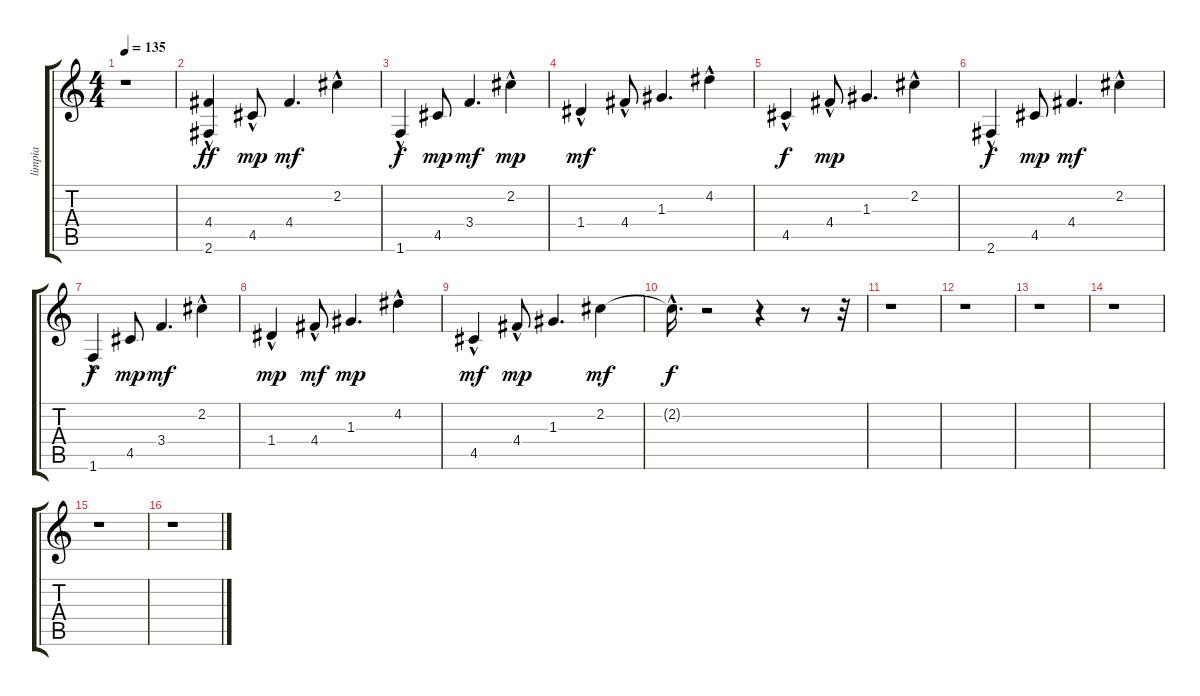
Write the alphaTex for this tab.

\track ("limpia" "limpia") {instrument electricguitarclean}
\staff {score tabs}
\tuning (E4 B3 G3 D3 A2 E2) {hide}
\ts (4 4)
\tempo 135
\clef g2
\ks c
r.1{dy ff} |
(4.4 2.6{hac}).4 4.5{hac}.8{dy mp} 4.4.4{d dy mf} 2.2{hac}.4 |
1.6{hac}.4{dy f} 4.5.8{dy mp} 3.4.4{d dy mf} 2.2{hac}.4{dy mp} |
1.4{hac}.4{dy mf} 4.4{hac}.8 1.3.4{d} 4.2{hac}.4 |
4.5{hac}.4{dy f} 4.4{hac}.8{dy mp} 1.3.4{d} 2.2{hac}.4 |
2.6{hac}.4{dy f} 4.5.8{dy mp} 4.4.4{d dy mf} 2.2{hac}.4 |
1.6{hac}.4{dy f} 4.5.8{dy mp} 3.4.4{d dy mf} 2.2{hac}.4 |
1.4{hac}.4{dy mp} 4.4{hac}.8{dy mf} 1.3.4{d dy mp} 4.2{hac}.4 |
4.5{hac}.4{dy mf} 4.4{hac}.8{dy mp} 1.3.4{d} 2.2.4{dy mf} |
2.2{hac t}.16{d dy f} r.2 r.4 r.8 r.32 |
r.1 |
r.1 |
r.1 |
r.1 |
r.1 |
r.1
